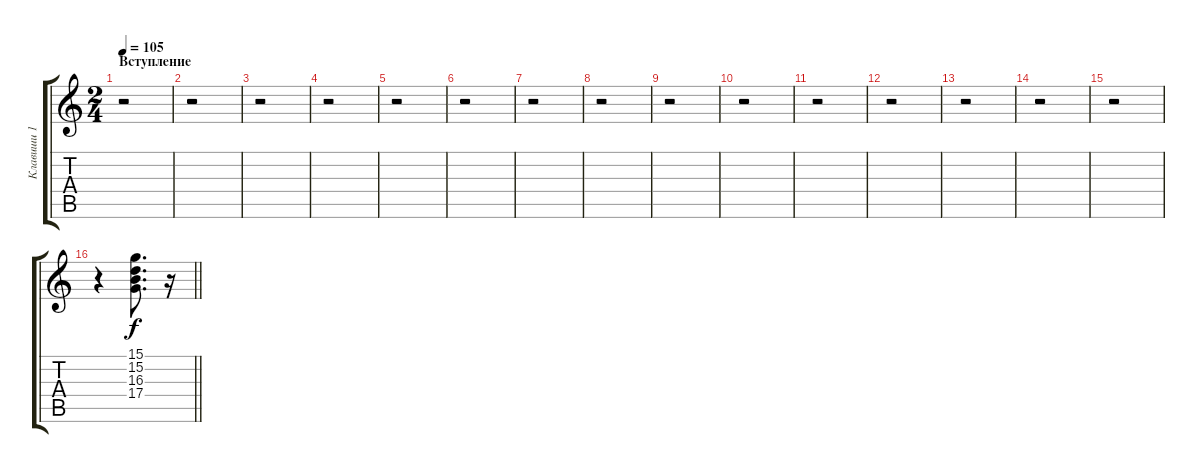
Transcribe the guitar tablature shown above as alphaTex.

\track ("Клавиши 1" "Клавиши 1") {instrument churchorgan}
\staff {score tabs}
\tuning (E4 B3 G3 D3 A2 E2) {hide}
\ts (2 4)
\section ("" "Вступление")
\tempo 105
\clef g2
\ks c
r.2{dy f instrument churchorgan} |
r.2 |
r.2 |
r.2 |
r.2 |
r.2 |
r.2 |
r.2 |
r.2 |
r.2 |
r.2 |
r.2 |
r.2 |
r.2 |
r.2 |
\barLineRight lightlight
r.4 (15.1 15.2 16.3 17.4).8{d} r.16
